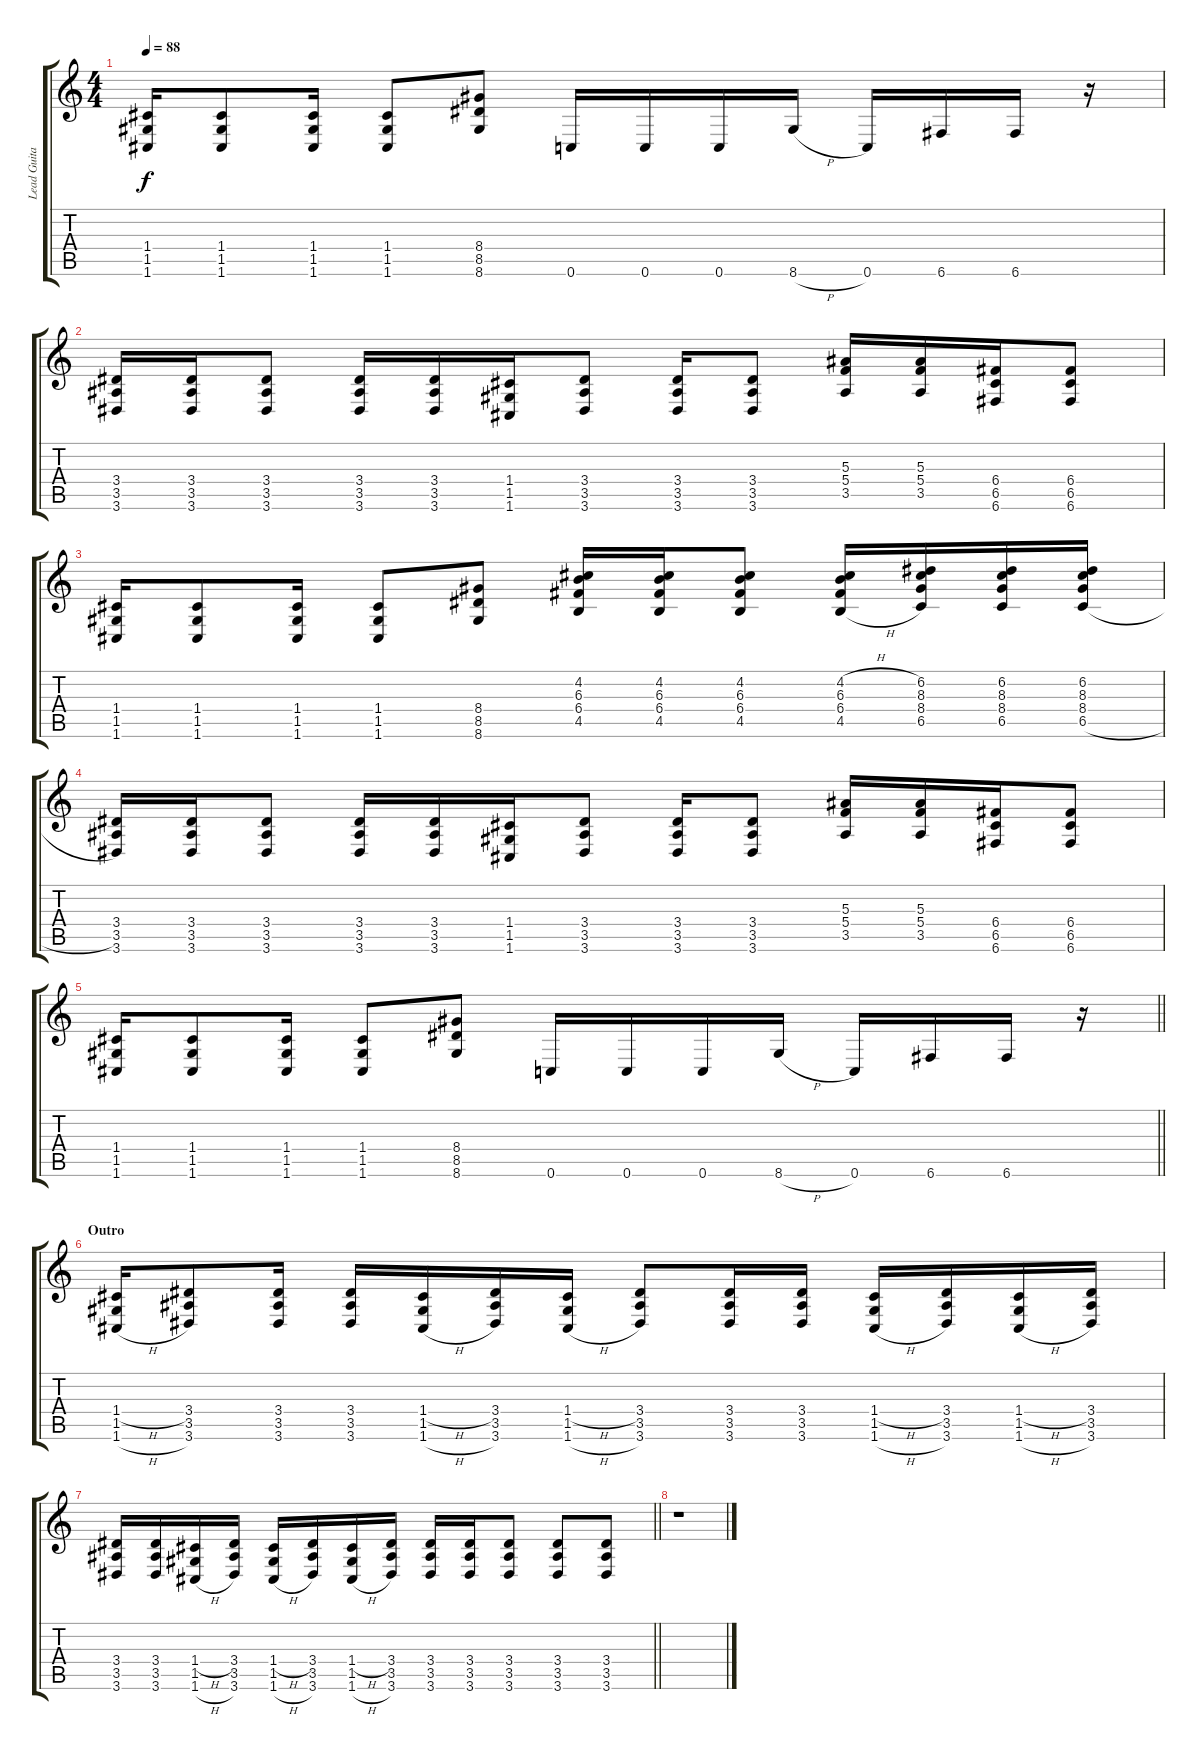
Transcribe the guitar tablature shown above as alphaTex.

\track ("Lead Guitar" "Lead Guita") {instrument distortionguitar}
\staff {score tabs}
\tuning (D4 A3 F3 C3 G2 C2) {hide}
\ts (4 4)
\tempo 88
\clef g2
\ks c
(1.4 1.5 1.6).16{dy f} (1.4 1.5 1.6).8 (1.4 1.5 1.6).16 (1.4 1.5 1.6).8 (8.4 8.5 8.6).8 0.6.16 0.6.16 0.6.16 8.6{h}.16 0.6.16 6.6.16 6.6.16 r.16 |
(3.4 3.5 3.6).16 (3.4 3.5 3.6).16 (3.4 3.5 3.6).8 (3.4 3.5 3.6).16 (3.4 3.5 3.6).16 (1.4 1.5 1.6).16 (3.4 3.5 3.6).8 (3.4 3.5 3.6).16 (3.4 3.5 3.6).8 (5.3 5.4 3.5).16 (5.3 5.4 3.5).16 (6.4 6.5 6.6).16 (6.4 6.5 6.6).8 |
(1.4 1.5 1.6).16 (1.4 1.5 1.6).8 (1.4 1.5 1.6).16 (1.4 1.5 1.6).8 (8.4 8.5 8.6).8 (4.2 6.3 6.4 4.5).16 (4.2 6.3 6.4 4.5).16 (4.2 6.3 6.4 4.5).8 (4.2{h} 6.3 6.4 4.5{h}).16 (6.2 8.3 8.4 6.5).16 (6.2 8.3 8.4 6.5).16 (6.2 8.3 8.4 6.5{h}).16 |
(3.4 3.5 3.6).16 (3.4 3.5 3.6).16 (3.4 3.5 3.6).8 (3.4 3.5 3.6).16 (3.4 3.5 3.6).16 (1.4 1.5 1.6).16 (3.4 3.5 3.6).8 (3.4 3.5 3.6).16 (3.4 3.5 3.6).8 (5.3 5.4 3.5).16 (5.3 5.4 3.5).16 (6.4 6.5 6.6).16 (6.4 6.5 6.6).8 |
\barLineRight lightlight
(1.4 1.5 1.6).16 (1.4 1.5 1.6).8 (1.4 1.5 1.6).16 (1.4 1.5 1.6).8 (8.4 8.5 8.6).8 0.6.16 0.6.16 0.6.16 8.6{h}.16 0.6.16 6.6.16 6.6.16 r.16 |
\section ("" "Outro")
(1.4{h} 1.5 1.6{h}).16 (3.4 3.5 3.6).8 (3.4 3.5 3.6).16 (3.4 3.5 3.6).16 (1.4{h} 1.5 1.6{h}).16 (3.4 3.5 3.6).16 (1.4{h} 1.5 1.6{h}).16 (3.4 3.5 3.6).8 (3.4 3.5 3.6).16 (3.4 3.5 3.6).16 (1.4{h} 1.5 1.6{h}).16 (3.4 3.5 3.6).16 (1.4{h} 1.5 1.6{h}).16 (3.4 3.5 3.6).16 |
\barLineRight lightlight
(3.4 3.5 3.6).16 (3.4 3.5 3.6).16 (1.4{h} 1.5 1.6{h}).16 (3.4 3.5 3.6).16 (1.4{h} 1.5 1.6{h}).16 (3.4 3.5 3.6).16 (1.4{h} 1.5 1.6{h}).16 (3.4 3.5 3.6).16 (3.4 3.5 3.6).16 (3.4 3.5 3.6).16 (3.4 3.5 3.6).8 (3.4 3.5 3.6).8 (3.4 3.5 3.6).8 |
r.1
